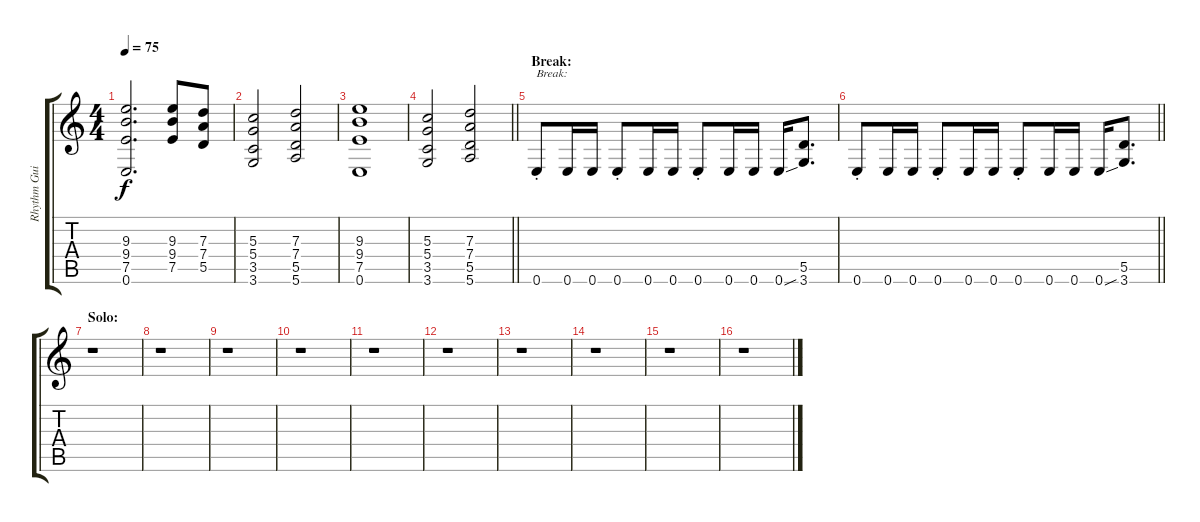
\track ("Rhythm Guitar 2" "Rhythm Gui") {instrument overdrivenguitar}
\staff {score tabs}
\tuning (E4 B3 G3 D3 A2 E2) {hide}
\ts (4 4)
\tempo 75
\clef g2
\ks c
(9.3 9.4 7.5 0.6).2{d dy f} (9.3 9.4 7.5).8 (7.3 7.4 5.5).8 |
(5.3 5.4 3.5 3.6).2 (7.3 7.4 5.5 5.6).2 |
(9.3 9.4 7.5 0.6).1 |
\barLineRight lightlight
(5.3 5.4 3.5 3.6).2 (7.3 7.4 5.5 5.6).2 |
\section ("" "Break:")
0.6{st}.8{txt "Break:"} 0.6.16 0.6.16 0.6{st}.8 0.6.16 0.6.16 0.6{st}.8 0.6.16 0.6.16 0.6{sou}.16 (5.5 3.6).8{d} |
\barLineRight lightlight
0.6{st}.8 0.6.16 0.6.16 0.6{st}.8 0.6.16 0.6.16 0.6{st}.8 0.6.16 0.6.16 0.6{sou}.16 (5.5 3.6).8{d} |
\section ("" "Solo:")
r.1 |
r.1 |
r.1 |
r.1 |
r.1 |
r.1 |
r.1 |
r.1 |
r.1 |
r.1
